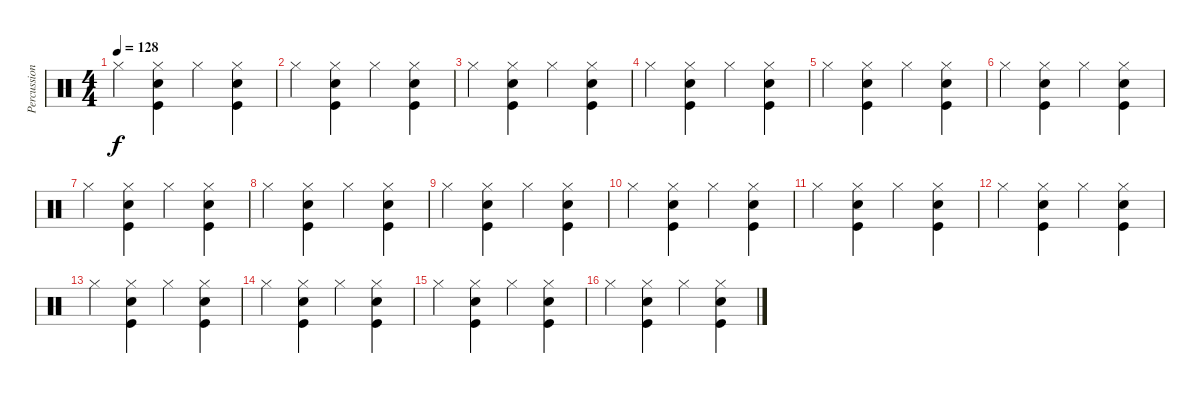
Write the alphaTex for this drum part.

\track ("Percussion" "Percussion") {instrument percussion}
\staff {score}
\articulation defaults
\ts (4 4)
\tempo 128
\clef neutral
\ks c "Hi-Hat (closed)".4{dy f}
("Snare (hit) 2" "Hi-Hat (closed)" "Kick (hit)").4 "Hi-Hat (closed)".4 ("Snare (hit) 2" "Hi-Hat (closed)" "Kick (hit)").4 |
"Hi-Hat (closed)".4 ("Snare (hit) 2" "Hi-Hat (closed)" "Kick (hit)").4 "Hi-Hat (closed)".4 ("Snare (hit) 2" "Hi-Hat (closed)" "Kick (hit)").4 |
"Hi-Hat (closed)".4 ("Snare (hit) 2" "Hi-Hat (closed)" "Kick (hit)").4 "Hi-Hat (closed)".4 ("Snare (hit) 2" "Hi-Hat (closed)" "Kick (hit)").4 |
"Hi-Hat (closed)".4 ("Snare (hit) 2" "Hi-Hat (closed)" "Kick (hit)").4 "Hi-Hat (closed)".4 ("Snare (hit) 2" "Hi-Hat (closed)" "Kick (hit)").4 |
"Hi-Hat (closed)".4 ("Snare (hit) 2" "Hi-Hat (closed)" "Kick (hit)").4 "Hi-Hat (closed)".4 ("Snare (hit) 2" "Hi-Hat (closed)" "Kick (hit)").4 |
"Hi-Hat (closed)".4 ("Snare (hit) 2" "Hi-Hat (closed)" "Kick (hit)").4 "Hi-Hat (closed)".4 ("Snare (hit) 2" "Hi-Hat (closed)" "Kick (hit)").4 |
"Hi-Hat (closed)".4 ("Snare (hit) 2" "Hi-Hat (closed)" "Kick (hit)").4 "Hi-Hat (closed)".4 ("Snare (hit) 2" "Hi-Hat (closed)" "Kick (hit)").4 |
"Hi-Hat (closed)".4 ("Snare (hit) 2" "Hi-Hat (closed)" "Kick (hit)").4 "Hi-Hat (closed)".4 ("Snare (hit) 2" "Hi-Hat (closed)" "Kick (hit)").4 |
"Hi-Hat (closed)".4 ("Snare (hit) 2" "Hi-Hat (closed)" "Kick (hit)").4 "Hi-Hat (closed)".4 ("Snare (hit) 2" "Hi-Hat (closed)" "Kick (hit)").4 |
"Hi-Hat (closed)".4 ("Snare (hit) 2" "Hi-Hat (closed)" "Kick (hit)").4 "Hi-Hat (closed)".4 ("Snare (hit) 2" "Hi-Hat (closed)" "Kick (hit)").4 |
"Hi-Hat (closed)".4 ("Snare (hit) 2" "Hi-Hat (closed)" "Kick (hit)").4 "Hi-Hat (closed)".4 ("Snare (hit) 2" "Hi-Hat (closed)" "Kick (hit)").4 |
"Hi-Hat (closed)".4 ("Snare (hit) 2" "Hi-Hat (closed)" "Kick (hit)").4 "Hi-Hat (closed)".4 ("Snare (hit) 2" "Hi-Hat (closed)" "Kick (hit)").4 |
"Hi-Hat (closed)".4 ("Snare (hit) 2" "Hi-Hat (closed)" "Kick (hit)").4 "Hi-Hat (closed)".4 ("Snare (hit) 2" "Hi-Hat (closed)" "Kick (hit)").4 |
"Hi-Hat (closed)".4 ("Snare (hit) 2" "Hi-Hat (closed)" "Kick (hit)").4 "Hi-Hat (closed)".4 ("Snare (hit) 2" "Hi-Hat (closed)" "Kick (hit)").4 |
"Hi-Hat (closed)".4 ("Snare (hit) 2" "Hi-Hat (closed)" "Kick (hit)").4 "Hi-Hat (closed)".4 ("Snare (hit) 2" "Hi-Hat (closed)" "Kick (hit)").4 |
"Hi-Hat (closed)".4 ("Snare (hit) 2" "Hi-Hat (closed)" "Kick (hit)").4 "Hi-Hat (closed)".4 ("Snare (hit) 2" "Hi-Hat (closed)" "Kick (hit)").4
